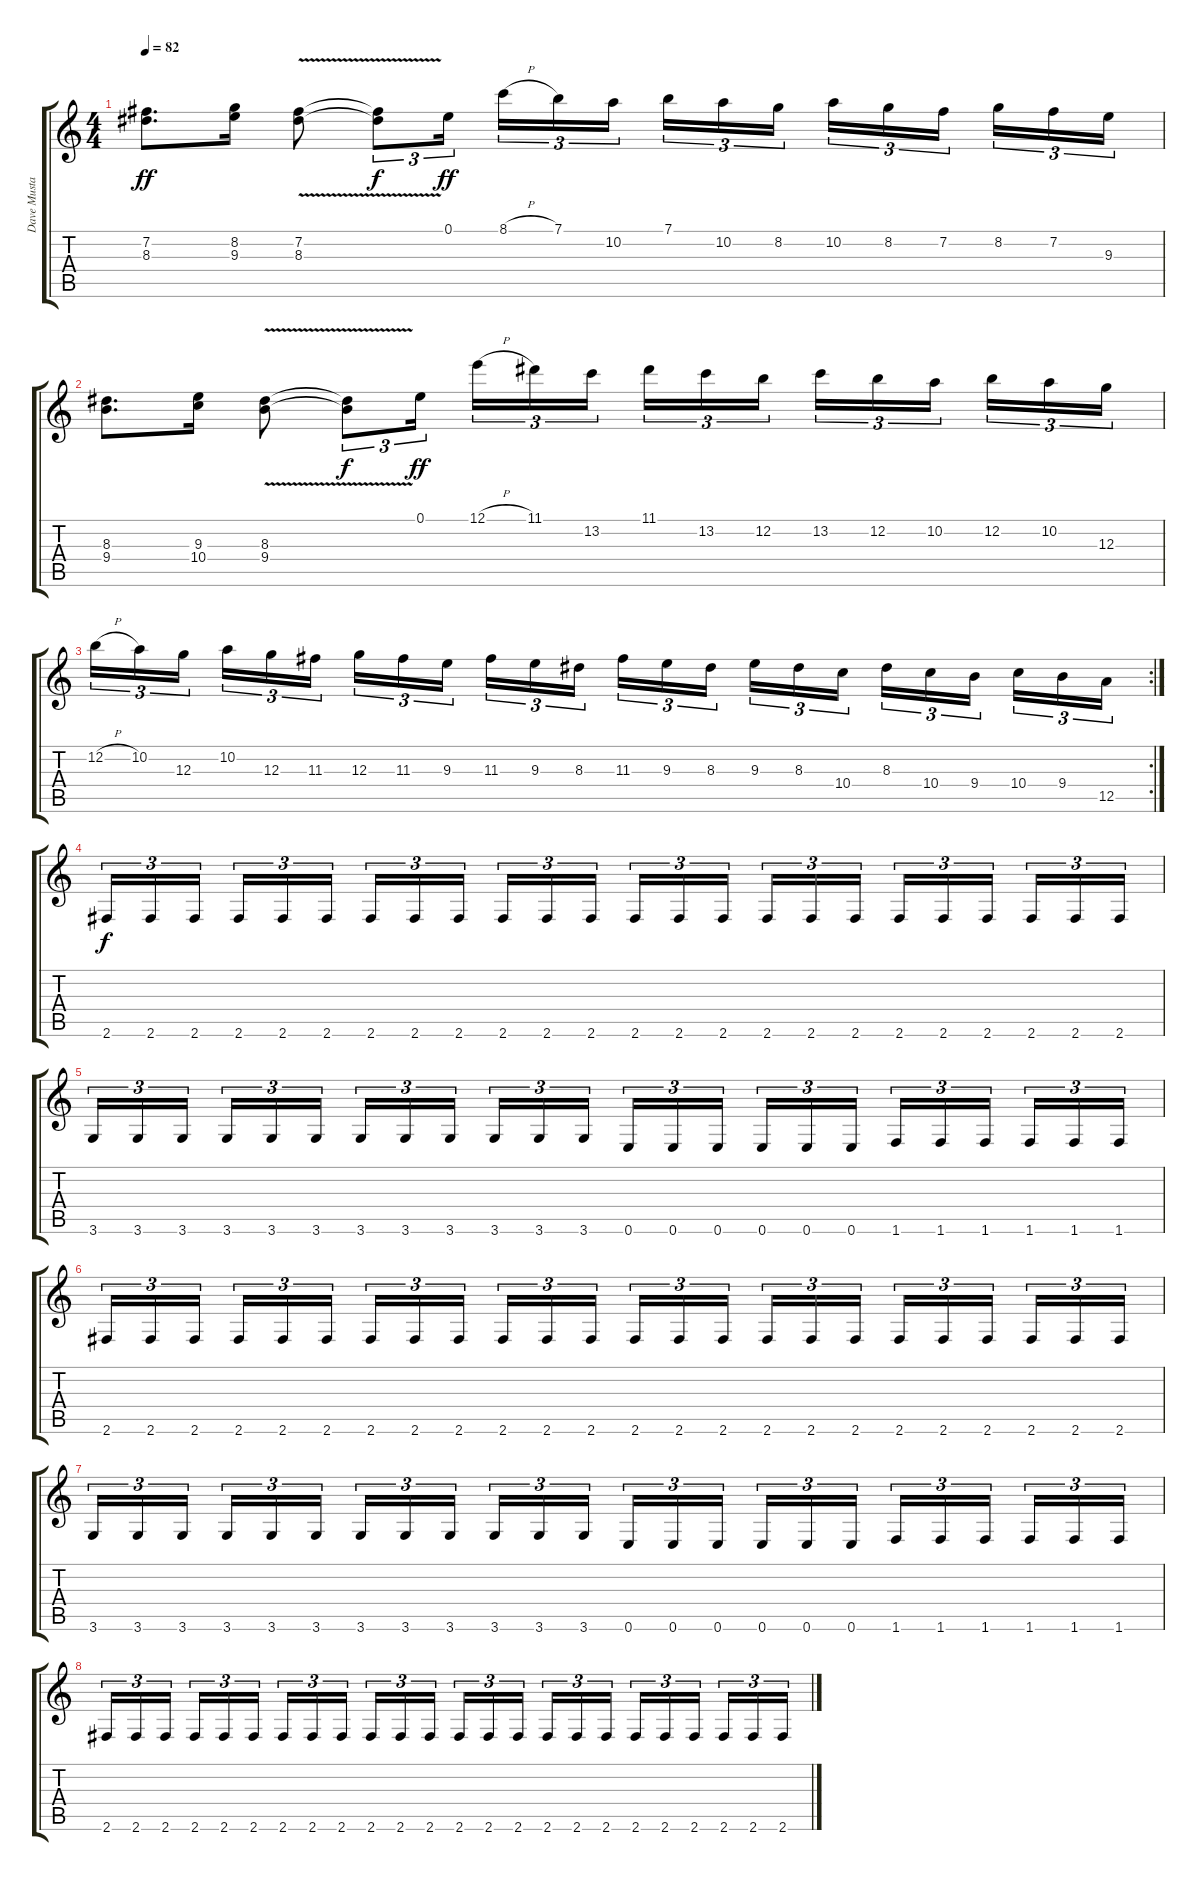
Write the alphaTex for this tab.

\track ("Dave Mustaine" "Dave Musta") {instrument distortionguitar}
\staff {score tabs}
\tuning (E4 B3 G3 D3 A2 E2) {hide}
\ts (4 4)
\tempo 82
\clef g2
\ks c
(7.2 8.3).8{d dy ff} (8.2 9.3).16 (7.2{v} 8.3{v}).8 (7.2{t} 8.3{t}).8{tu (3 2) dy f} 0.1.16{tu (3 2) dy ff} 8.1{h}.16{tu (3 2)} 7.1.16{tu (3 2)} 10.2.16{tu (3 2) beam splitsecondary} 7.1.16{tu (3 2)} 10.2.16{tu (3 2)} 8.2.16{tu (3 2)} 10.2.16{tu (3 2)} 8.2.16{tu (3 2)} 7.2.16{tu (3 2) beam splitsecondary} 8.2.16{tu (3 2)} 7.2.16{tu (3 2)} 9.3.16{tu (3 2)} |
(8.3 9.4).8{d} (9.3 10.4).16 (8.3{v} 9.4{v}).8 (8.3{t} 9.4{t}).8{tu (3 2) dy f} 0.1.16{tu (3 2) dy ff} 12.1{h}.16{tu (3 2)} 11.1.16{tu (3 2)} 13.2.16{tu (3 2) beam splitsecondary} 11.1.16{tu (3 2)} 13.2.16{tu (3 2)} 12.2.16{tu (3 2)} 13.2.16{tu (3 2)} 12.2.16{tu (3 2)} 10.2.16{tu (3 2) beam splitsecondary} 12.2.16{tu (3 2)} 10.2.16{tu (3 2)} 12.3.16{tu (3 2)} |
\rc 2
12.2{h}.16{tu (3 2)} 10.2.16{tu (3 2)} 12.3.16{tu (3 2) beam splitsecondary} 10.2.16{tu (3 2)} 12.3.16{tu (3 2)} 11.3.16{tu (3 2)} 12.3.16{tu (3 2)} 11.3.16{tu (3 2)} 9.3.16{tu (3 2) beam splitsecondary} 11.3.16{tu (3 2)} 9.3.16{tu (3 2)} 8.3.16{tu (3 2)} 11.3.16{tu (3 2)} 9.3.16{tu (3 2)} 8.3.16{tu (3 2) beam splitsecondary} 9.3.16{tu (3 2)} 8.3.16{tu (3 2)} 10.4.16{tu (3 2)} 8.3.16{tu (3 2)} 10.4.16{tu (3 2)} 9.4.16{tu (3 2) beam splitsecondary} 10.4.16{tu (3 2)} 9.4.16{tu (3 2)} 12.5.16{tu (3 2)} |
2.6.16{tu (3 2) dy f} 2.6.16{tu (3 2)} 2.6.16{tu (3 2) beam splitsecondary} 2.6.16{tu (3 2)} 2.6.16{tu (3 2)} 2.6.16{tu (3 2)} 2.6.16{tu (3 2)} 2.6.16{tu (3 2)} 2.6.16{tu (3 2) beam splitsecondary} 2.6.16{tu (3 2)} 2.6.16{tu (3 2)} 2.6.16{tu (3 2)} 2.6.16{tu (3 2)} 2.6.16{tu (3 2)} 2.6.16{tu (3 2) beam splitsecondary} 2.6.16{tu (3 2)} 2.6.16{tu (3 2)} 2.6.16{tu (3 2)} 2.6.16{tu (3 2)} 2.6.16{tu (3 2)} 2.6.16{tu (3 2) beam splitsecondary} 2.6.16{tu (3 2)} 2.6.16{tu (3 2)} 2.6.16{tu (3 2)} |
3.6.16{tu (3 2)} 3.6.16{tu (3 2)} 3.6.16{tu (3 2) beam splitsecondary} 3.6.16{tu (3 2)} 3.6.16{tu (3 2)} 3.6.16{tu (3 2)} 3.6.16{tu (3 2)} 3.6.16{tu (3 2)} 3.6.16{tu (3 2) beam splitsecondary} 3.6.16{tu (3 2)} 3.6.16{tu (3 2)} 3.6.16{tu (3 2)} 0.6.16{tu (3 2)} 0.6.16{tu (3 2)} 0.6.16{tu (3 2) beam splitsecondary} 0.6.16{tu (3 2)} 0.6.16{tu (3 2)} 0.6.16{tu (3 2)} 1.6.16{tu (3 2)} 1.6.16{tu (3 2)} 1.6.16{tu (3 2) beam splitsecondary} 1.6.16{tu (3 2)} 1.6.16{tu (3 2)} 1.6.16{tu (3 2)} |
2.6.16{tu (3 2)} 2.6.16{tu (3 2)} 2.6.16{tu (3 2) beam splitsecondary} 2.6.16{tu (3 2)} 2.6.16{tu (3 2)} 2.6.16{tu (3 2)} 2.6.16{tu (3 2)} 2.6.16{tu (3 2)} 2.6.16{tu (3 2) beam splitsecondary} 2.6.16{tu (3 2)} 2.6.16{tu (3 2)} 2.6.16{tu (3 2)} 2.6.16{tu (3 2)} 2.6.16{tu (3 2)} 2.6.16{tu (3 2) beam splitsecondary} 2.6.16{tu (3 2)} 2.6.16{tu (3 2)} 2.6.16{tu (3 2)} 2.6.16{tu (3 2)} 2.6.16{tu (3 2)} 2.6.16{tu (3 2) beam splitsecondary} 2.6.16{tu (3 2)} 2.6.16{tu (3 2)} 2.6.16{tu (3 2)} |
3.6.16{tu (3 2)} 3.6.16{tu (3 2)} 3.6.16{tu (3 2) beam splitsecondary} 3.6.16{tu (3 2)} 3.6.16{tu (3 2)} 3.6.16{tu (3 2)} 3.6.16{tu (3 2)} 3.6.16{tu (3 2)} 3.6.16{tu (3 2) beam splitsecondary} 3.6.16{tu (3 2)} 3.6.16{tu (3 2)} 3.6.16{tu (3 2)} 0.6.16{tu (3 2)} 0.6.16{tu (3 2)} 0.6.16{tu (3 2) beam splitsecondary} 0.6.16{tu (3 2)} 0.6.16{tu (3 2)} 0.6.16{tu (3 2)} 1.6.16{tu (3 2)} 1.6.16{tu (3 2)} 1.6.16{tu (3 2) beam splitsecondary} 1.6.16{tu (3 2)} 1.6.16{tu (3 2)} 1.6.16{tu (3 2)} |
2.6.16{tu (3 2)} 2.6.16{tu (3 2)} 2.6.16{tu (3 2) beam splitsecondary} 2.6.16{tu (3 2)} 2.6.16{tu (3 2)} 2.6.16{tu (3 2)} 2.6.16{tu (3 2)} 2.6.16{tu (3 2)} 2.6.16{tu (3 2) beam splitsecondary} 2.6.16{tu (3 2)} 2.6.16{tu (3 2)} 2.6.16{tu (3 2)} 2.6.16{tu (3 2)} 2.6.16{tu (3 2)} 2.6.16{tu (3 2) beam splitsecondary} 2.6.16{tu (3 2)} 2.6.16{tu (3 2)} 2.6.16{tu (3 2)} 2.6.16{tu (3 2)} 2.6.16{tu (3 2)} 2.6.16{tu (3 2) beam splitsecondary} 2.6.16{tu (3 2)} 2.6.16{tu (3 2)} 2.6.16{tu (3 2)}
